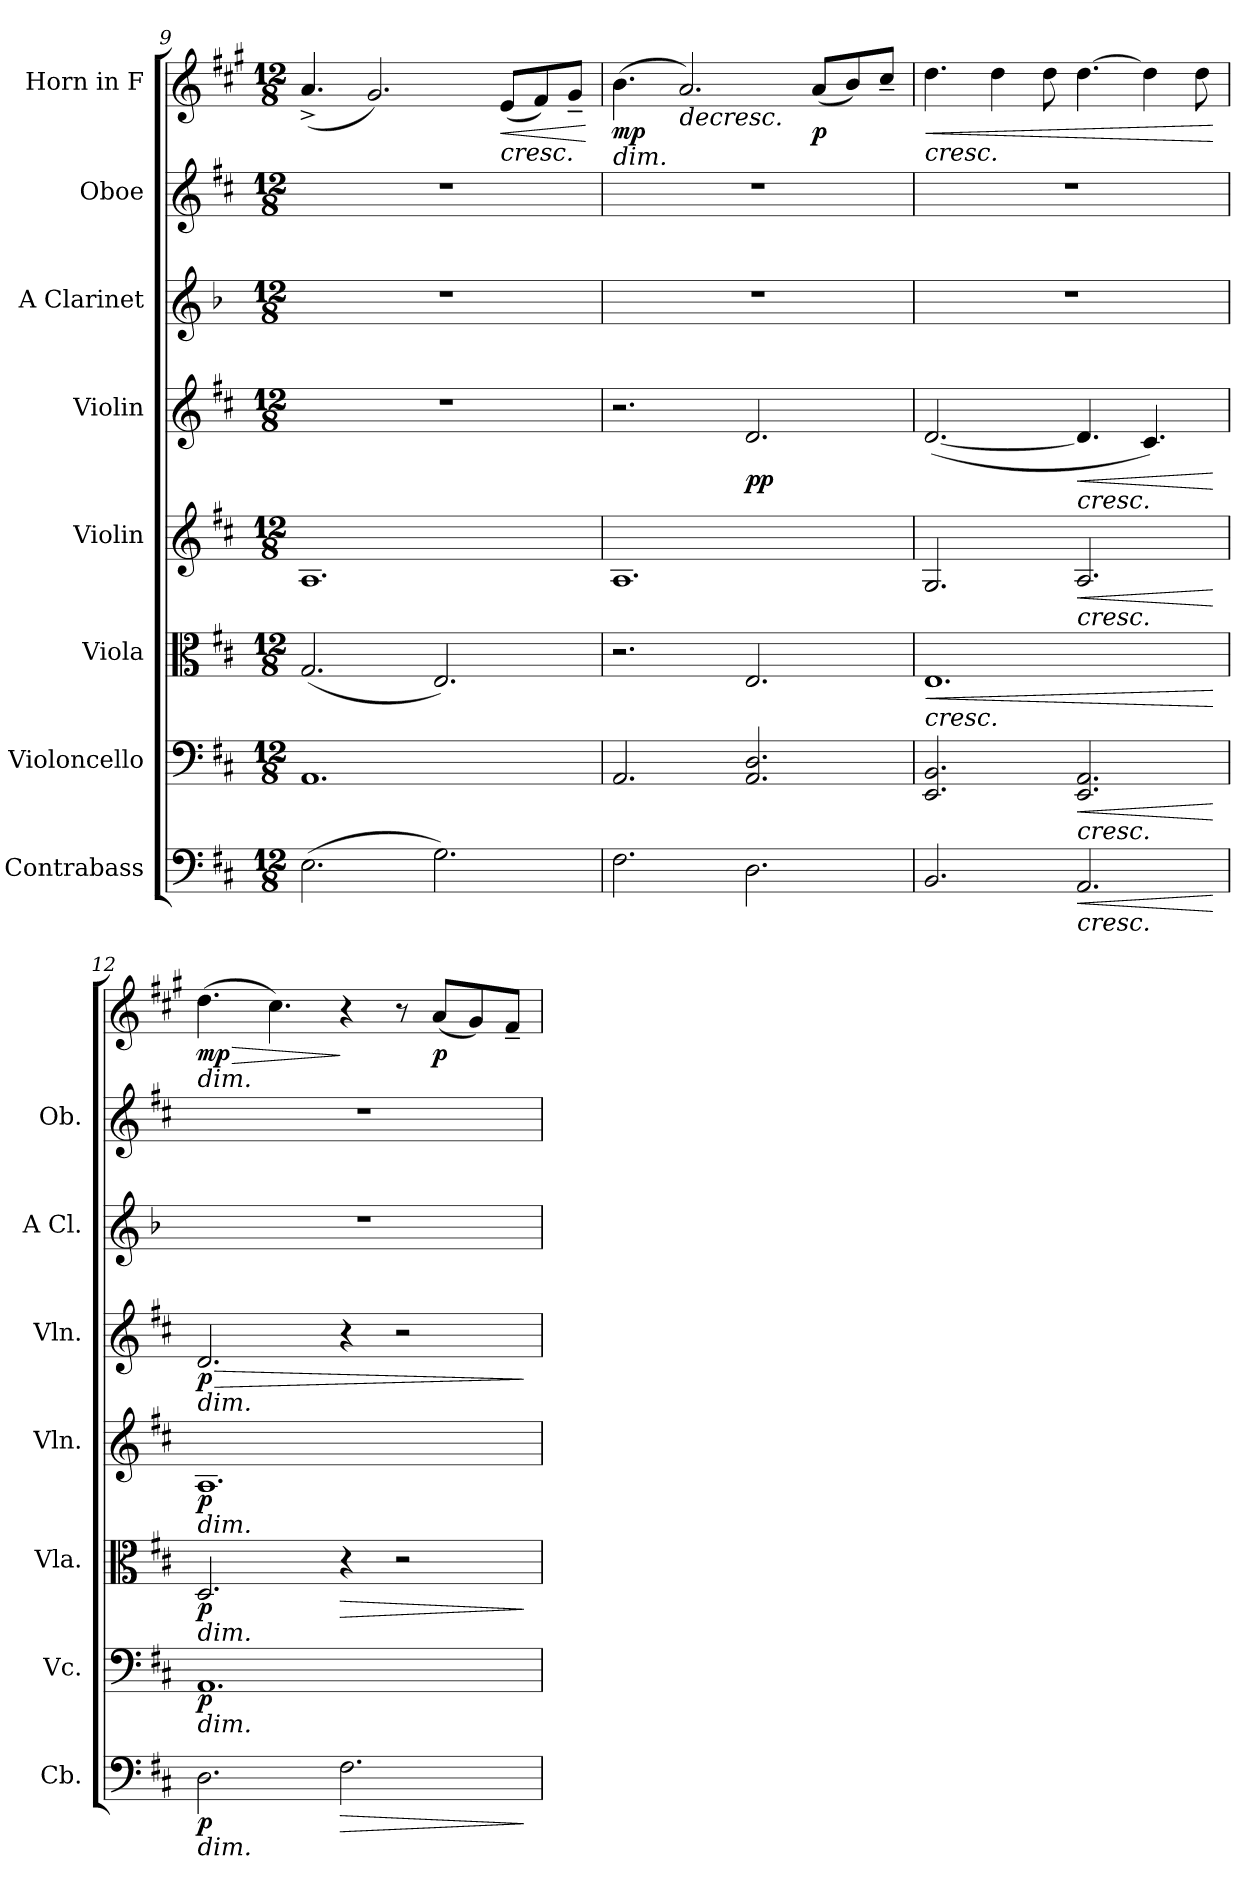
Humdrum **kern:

**kern	**dynam	**kern	**dynam	**kern	**dynam	**kern	**dynam	**kern	**dynam	**kern	**kern	**kern	**dynam
*part8	*part8	*part7	*part7	*part6	*part6	*part5	*part5	*part4	*part4	*part3	*part2	*part1	*part1
*staff8	*staff8	*staff7	*staff7	*staff6	*staff6	*staff5	*staff5	*staff4	*staff4	*staff3	*staff2	*staff1	*staff1
*I"Contrabass	*	*I"Violoncello	*	*I"Viola	*	*I"Violin	*	*I"Violin	*	*I"A Clarinet	*I"Oboe	*I"Horn in F	*
*I'Cb.	*	*I'Vc.	*	*I'Vla.	*	*I'Vln.	*	*I'Vln.	*	*I'A Cl.	*I'Ob.	*	*
!!LO:PB:g=z
*clefF4	*	*clefF4	*	*clefC3	*	*clefG2	*	*clefG2	*	*clefG2	*clefG2	*clefG2	*
*ITrd7c12	*	*	*	*	*	*	*	*	*	*ITrd2c3	*	*ITrd4c7	*
*k[f#c#]	*	*k[f#c#]	*	*k[f#c#]	*	*k[f#c#]	*	*k[f#c#]	*	*k[f#c#]	*k[f#c#]	*k[f#c#]	*
*M12/8	*	*M12/8	*	*M12/8	*	*M12/8	*	*M12/8	*	*M12/8	*M12/8	*M12/8	*
=9	=9	=9	=9	=9	=9	=9	=9	=9	=9	=9	=9	=9	=9
(>2.EE\	.	1.AA	.	(<2.G/	.	1.A	.	1.r	.	1.r	1.r	(<4.d^/	.
.	.	.	.	.	.	.	.	.	.	.	.	2.c#/)	.
2.GG\)	.	.	.	2.E/)	.	.	.	.	.	.	.	.	.
!	!	!	!	!	!	!	!	!	!	!	!	!LO:TX:b:i:t=cresc.	!
!	!	!	!	!	!	!	!	!	!	!	!	!	!LO:HP:b
.	.	.	.	.	.	.	.	.	.	.	.	(<8A/L	<
.	.	.	.	.	.	.	.	.	.	.	.	8B/)	.
.	.	.	.	.	.	.	.	.	.	.	.	8c#~/J	.
.	.	.	.	.	.	.	.	.	.	.	.	.	[
=10	=10	=10	=10	=10	=10	=10	=10	=10	=10	=10	=10	=10	=10
!	!	!	!	!	!	!	!	!	!	!	!	!LO:TX:b:i:t=dim.	!
!	!	!	!	!	!	!	!	!	!	!	!	!	!LO:DY:b
2.FF#\	.	2.AA/	.	2.r	.	1.A	.	2.r	.	1.r	1.r	(>4.e\	mp
!	!	!	!	!	!	!	!	!	!	!	!	!	!LO:HP:b
.	.	.	.	.	.	.	.	.	.	.	.	2.d/)	>
!	!	!	!	!	!	!	!	!	!LO:DY:b	!	!	!	!
2.DD\	.	2.AA/ 2.D/	.	2.E/	.	.	.	2.d/	pp	.	.	.	.
!	!	!	!	!	!	!	!	!	!	!	!	!	!LO:DY:b
.	.	.	.	.	.	.	.	.	.	.	.	(<8d/L	p
.	.	.	.	.	.	.	.	.	.	.	.	8e/)	]
.	.	.	.	.	.	.	.	.	.	.	.	8f#~/J	.
=11	=11	=11	=11	=11	=11	=11	=11	=11	=11	=11	=11	=11	=11
!	!	!	!	!	!	!	!	!	!	!	!	!LO:TX:b:i:t=cresc.	!
!	!	!	!	!LO:TX:b:i:t=cresc.	!	!	!	!	!	!	!	!	!
!	!	!	!	!	!LO:HP:b	!	!	!	!	!	!	!	!LO:HP:b
2.BBB/	.	2.EE/ 2.BB/	.	1.E	<	2.G/	.	(<[2.d/	.	1.r	1.r	4.g\	<
.	.	.	.	.	.	.	.	.	.	.	.	4g\	.
.	.	.	.	.	.	.	.	.	.	.	.	8g\	.
!	!	!	!	!	!	!	!	!LO:TX:b:i:t=cresc.	!	!	!	!	!
!	!	!	!	!	!	!LO:TX:b:i:t=cresc.	!	!	!	!	!	!	!
!	!	!LO:TX:b:i:t=cresc.	!	!	!	!	!	!	!	!	!	!	!
!LO:TX:b:i:t=cresc.	!	!	!	!	!	!	!	!	!	!	!	!	!
!	!LO:HP:b	!	!LO:HP:b	!	!	!	!LO:HP:b	!	!LO:HP:b	!	!	!	!
2.AAA/	<	2.EE/ 2.AA/	<	.	.	2.A/	<	4.d/]	<	.	.	[4.g\	.
.	.	.	.	.	.	.	.	4.c#/)	.	.	.	4g\]	.
.	.	.	.	.	.	.	.	.	.	.	.	8g\	.
.	[	.	[	.	[	.	[	.	[	.	.	.	[
=12	=12	=12	=12	=12	=12	=12	=12	=12	=12	=12	=12	=12	=12
!	!	!	!	!	!	!	!	!	!	!	!	!LO:TX:b:i:t=dim.	!
!	!	!	!	!	!	!	!	!LO:TX:b:i:t=dim.	!	!	!	!	!
!	!	!	!	!	!	!LO:TX:b:i:t=dim.	!	!	!	!	!	!	!
!	!	!	!	!LO:TX:b:i:t=dim.	!	!	!	!	!	!	!	!	!
!	!	!LO:TX:b:i:t=dim.	!	!	!	!	!	!	!	!	!	!	!
!LO:TX:b:i:t=dim.	!	!	!	!	!	!	!	!	!	!	!	!	!
!	!LO:DY:b	!	!LO:DY:b	!	!LO:DY:b	!	!LO:DY:b	!	!LO:HP:b	!	!	!	!LO:HP:b
!	!	!	!	!	!	!	!	!	!LO:DY:n=1:b	!	!	!	!LO:DY:n=1:b
2.DD\	p	1.AA	p	2.D/	p	1.A	p	2.d/	> p	1.r	1.r	(>4.g\	> mp
.	.	.	.	.	.	.	.	.	.	.	.	4.f#\)	.
!	!LO:HP:b	!	!	!	!LO:HP:b	!	!	!	!	!	!	!	!
2.FF#\	>	.	.	4r	>	.	.	4r	.	.	.	4r	]
.	.	.	.	2r	.	.	.	2r	.	.	.	8r	.
!	!	!	!	!	!	!	!	!	!	!	!	!	!LO:DY:n=2:b
.	.	.	.	.	.	.	.	.	.	.	.	(<8d/L	p
.	.	.	.	.	.	.	.	.	.	.	.	8c#/)	.
.	.	.	.	.	.	.	.	.	.	.	.	8B~/J	.
.	]	.	.	.	]	.	.	.	]	.	.	.	.
=	=	=	=	=	=	=	=	=	=	=	=	=	=
*-	*-	*-	*-	*-	*-	*-	*-	*-	*-	*-	*-	*-	*-
